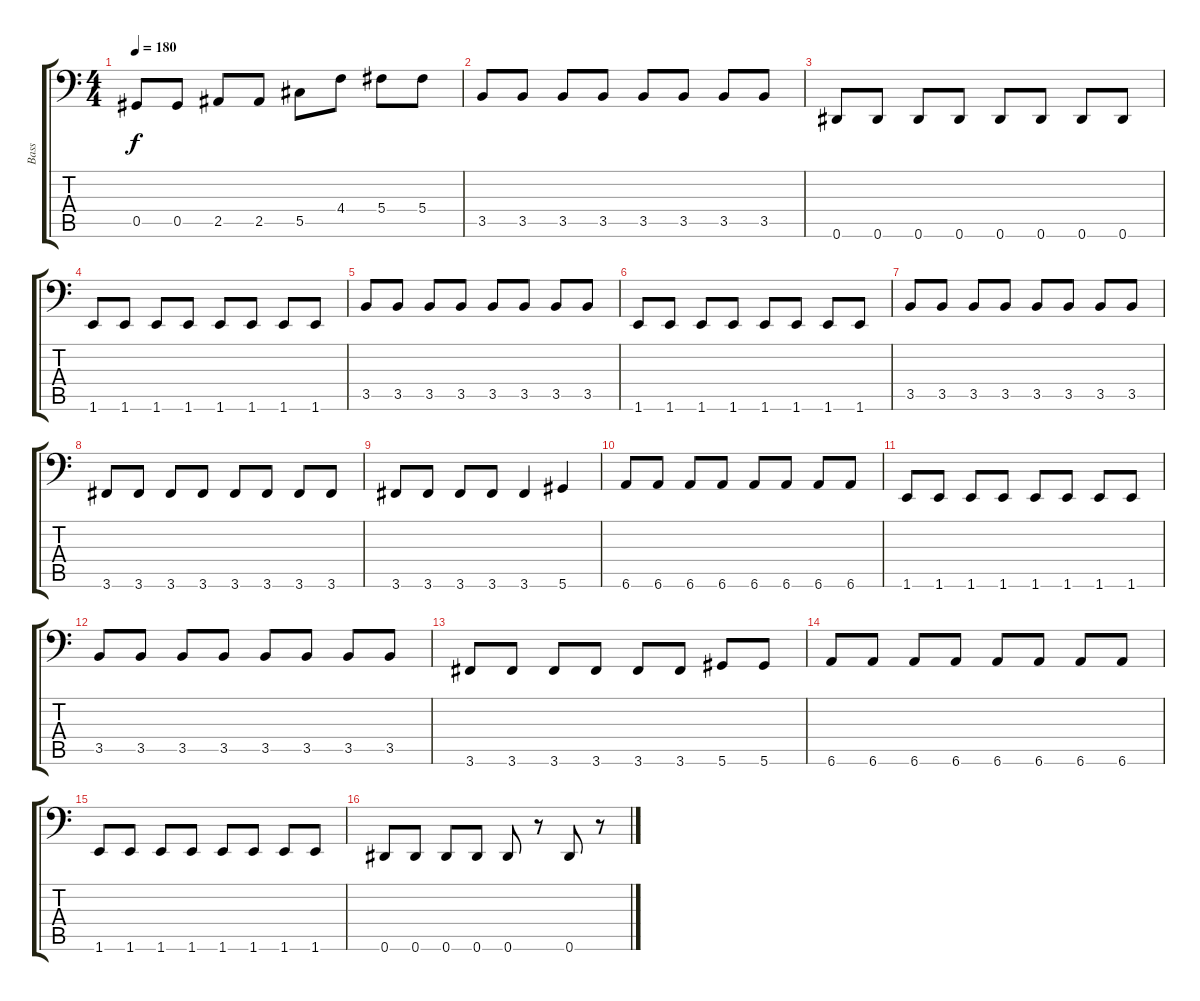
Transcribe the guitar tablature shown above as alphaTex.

\track ("Bass" "Bass") {instrument electricbassfinger}
\staff {score tabs}
\tuning (Eb3 Bb2 Gb2 Db2 Ab1 Eb1) {hide}
\ts (4 4)
\tempo 180
\clef f4
\ks c
0.5.8{dy f} 0.5.8 2.5.8 2.5.8 5.5.8 4.4.8 5.4.8 5.4.8 |
3.5.8 3.5.8 3.5.8 3.5.8 3.5.8 3.5.8 3.5.8 3.5.8 |
0.6.8 0.6.8 0.6.8 0.6.8 0.6.8 0.6.8 0.6.8 0.6.8 |
1.6.8 1.6.8 1.6.8 1.6.8 1.6.8 1.6.8 1.6.8 1.6.8 |
3.5.8 3.5.8 3.5.8 3.5.8 3.5.8 3.5.8 3.5.8 3.5.8 |
1.6.8 1.6.8 1.6.8 1.6.8 1.6.8 1.6.8 1.6.8 1.6.8 |
3.5.8 3.5.8 3.5.8 3.5.8 3.5.8 3.5.8 3.5.8 3.5.8 |
3.6.8 3.6.8 3.6.8 3.6.8 3.6.8 3.6.8 3.6.8 3.6.8 |
3.6.8 3.6.8 3.6.8 3.6.8 3.6.4 5.6.4 |
6.6.8 6.6.8 6.6.8 6.6.8 6.6.8 6.6.8 6.6.8 6.6.8 |
1.6.8 1.6.8 1.6.8 1.6.8 1.6.8 1.6.8 1.6.8 1.6.8 |
3.5.8 3.5.8 3.5.8 3.5.8 3.5.8 3.5.8 3.5.8 3.5.8 |
3.6.8 3.6.8 3.6.8 3.6.8 3.6.8 3.6.8 5.6.8 5.6.8 |
6.6.8 6.6.8 6.6.8 6.6.8 6.6.8 6.6.8 6.6.8 6.6.8 |
1.6.8 1.6.8 1.6.8 1.6.8 1.6.8 1.6.8 1.6.8 1.6.8 |
0.6.8 0.6.8 0.6.8 0.6.8 0.6.8 r.8 0.6.8 r.8
